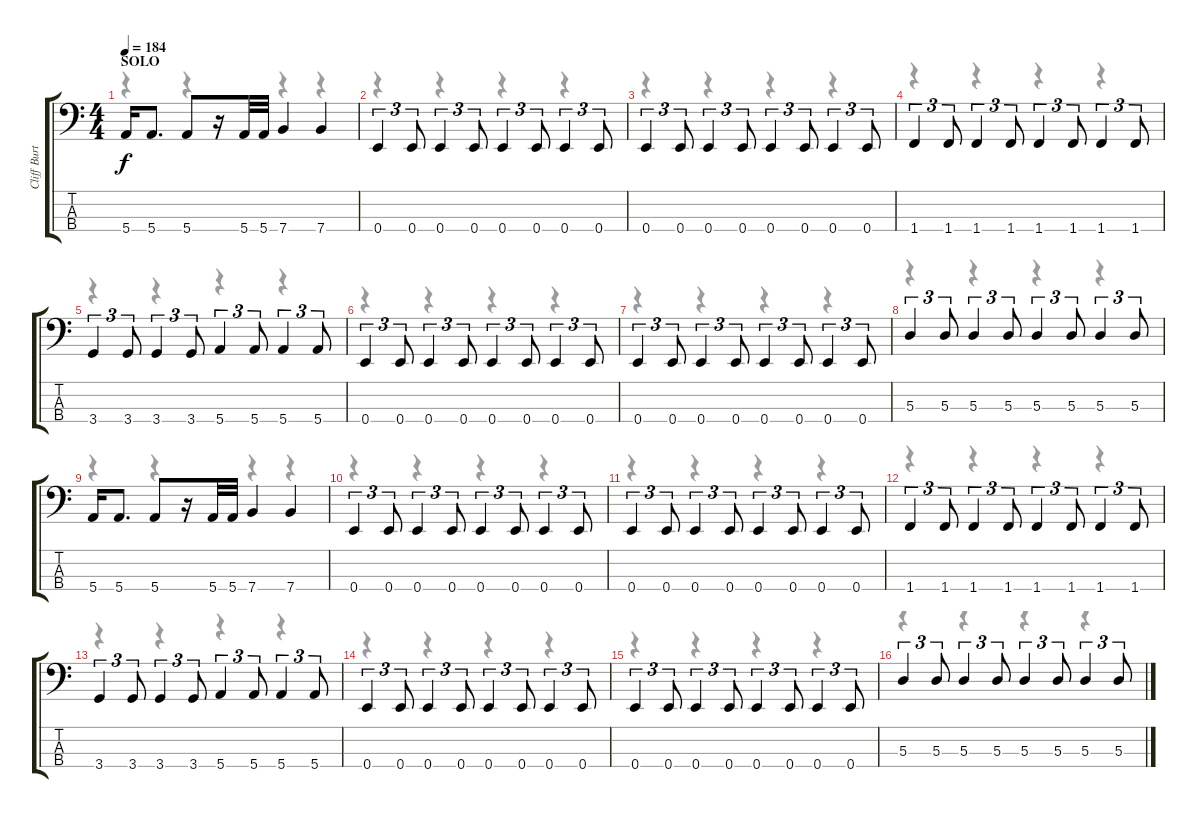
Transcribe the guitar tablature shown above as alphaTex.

\track ("Cliff Burton" "Cliff Burt") {instrument electricbassfinger}
\staff {score tabs}
\tuning (G2 D2 A1 E1) {hide}
\voice
\ts (4 4)
\section ("" "SOLO")
\tempo 184
\clef f4
\ks c
5.4.16{dy f} 5.4.8{d} 5.4.8 r.16 5.4.32 5.4.32 7.4.4 7.4.4 |
0.4.4{tu (3 2)} 0.4.8{tu (3 2)} 0.4.4{tu (3 2)} 0.4.8{tu (3 2)} 0.4.4{tu (3 2)} 0.4.8{tu (3 2)} 0.4.4{tu (3 2)} 0.4.8{tu (3 2)} |
0.4.4{tu (3 2)} 0.4.8{tu (3 2)} 0.4.4{tu (3 2)} 0.4.8{tu (3 2)} 0.4.4{tu (3 2)} 0.4.8{tu (3 2)} 0.4.4{tu (3 2)} 0.4.8{tu (3 2)} |
1.4.4{tu (3 2)} 1.4.8{tu (3 2)} 1.4.4{tu (3 2)} 1.4.8{tu (3 2)} 1.4.4{tu (3 2)} 1.4.8{tu (3 2)} 1.4.4{tu (3 2)} 1.4.8{tu (3 2)} |
3.4.4{tu (3 2)} 3.4.8{tu (3 2)} 3.4.4{tu (3 2)} 3.4.8{tu (3 2)} 5.4.4{tu (3 2)} 5.4.8{tu (3 2)} 5.4.4{tu (3 2)} 5.4.8{tu (3 2)} |
0.4.4{tu (3 2)} 0.4.8{tu (3 2)} 0.4.4{tu (3 2)} 0.4.8{tu (3 2)} 0.4.4{tu (3 2)} 0.4.8{tu (3 2)} 0.4.4{tu (3 2)} 0.4.8{tu (3 2)} |
0.4.4{tu (3 2)} 0.4.8{tu (3 2)} 0.4.4{tu (3 2)} 0.4.8{tu (3 2)} 0.4.4{tu (3 2)} 0.4.8{tu (3 2)} 0.4.4{tu (3 2)} 0.4.8{tu (3 2)} |
5.3.4{tu (3 2)} 5.3.8{tu (3 2)} 5.3.4{tu (3 2)} 5.3.8{tu (3 2)} 5.3.4{tu (3 2)} 5.3.8{tu (3 2)} 5.3.4{tu (3 2)} 5.3.8{tu (3 2)} |
5.4.16 5.4.8{d} 5.4.8 r.16 5.4.32 5.4.32 7.4.4 7.4.4 |
0.4.4{tu (3 2)} 0.4.8{tu (3 2)} 0.4.4{tu (3 2)} 0.4.8{tu (3 2)} 0.4.4{tu (3 2)} 0.4.8{tu (3 2)} 0.4.4{tu (3 2)} 0.4.8{tu (3 2)} |
0.4.4{tu (3 2)} 0.4.8{tu (3 2)} 0.4.4{tu (3 2)} 0.4.8{tu (3 2)} 0.4.4{tu (3 2)} 0.4.8{tu (3 2)} 0.4.4{tu (3 2)} 0.4.8{tu (3 2)} |
1.4.4{tu (3 2)} 1.4.8{tu (3 2)} 1.4.4{tu (3 2)} 1.4.8{tu (3 2)} 1.4.4{tu (3 2)} 1.4.8{tu (3 2)} 1.4.4{tu (3 2)} 1.4.8{tu (3 2)} |
3.4.4{tu (3 2)} 3.4.8{tu (3 2)} 3.4.4{tu (3 2)} 3.4.8{tu (3 2)} 5.4.4{tu (3 2)} 5.4.8{tu (3 2)} 5.4.4{tu (3 2)} 5.4.8{tu (3 2)} |
0.4.4{tu (3 2)} 0.4.8{tu (3 2)} 0.4.4{tu (3 2)} 0.4.8{tu (3 2)} 0.4.4{tu (3 2)} 0.4.8{tu (3 2)} 0.4.4{tu (3 2)} 0.4.8{tu (3 2)} |
0.4.4{tu (3 2)} 0.4.8{tu (3 2)} 0.4.4{tu (3 2)} 0.4.8{tu (3 2)} 0.4.4{tu (3 2)} 0.4.8{tu (3 2)} 0.4.4{tu (3 2)} 0.4.8{tu (3 2)} |
5.3.4{tu (3 2)} 5.3.8{tu (3 2)} 5.3.4{tu (3 2)} 5.3.8{tu (3 2)} 5.3.4{tu (3 2)} 5.3.8{tu (3 2)} 5.3.4{tu (3 2)} 5.3.8{tu (3 2)}
\voice
\clef f4
\ottava regular
\simile none
\ks c
r.4{dy f} r.4 r.4 r.4 |
r.4 r.4 r.4 r.4 |
r.4 r.4 r.4 r.4 |
r.4 r.4 r.4 r.4 |
r.4 r.4 r.4 r.4 |
r.4 r.4 r.4 r.4 |
r.4 r.4 r.4 r.4 |
r.4 r.4 r.4 r.4 |
r.4 r.4 r.4 r.4 |
r.4 r.4 r.4 r.4 |
r.4 r.4 r.4 r.4 |
r.4 r.4 r.4 r.4 |
r.4 r.4 r.4 r.4 |
r.4 r.4 r.4 r.4 |
r.4 r.4 r.4 r.4 |
r.4 r.4 r.4 r.4
